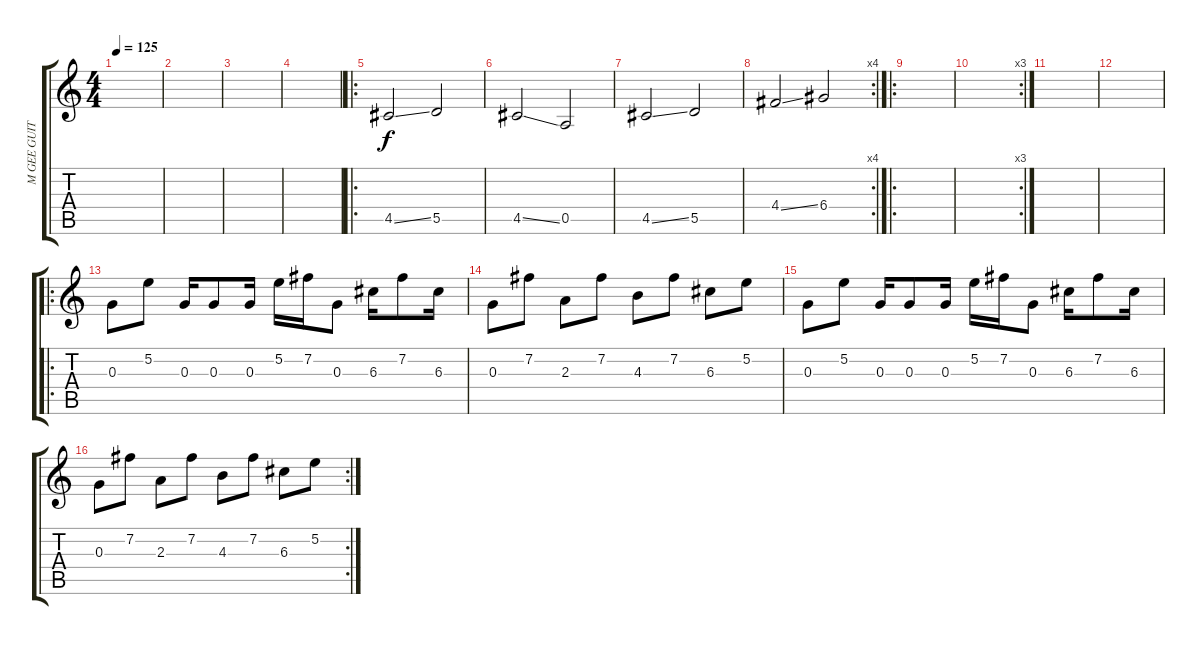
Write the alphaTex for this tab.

\track ("M GEE GUITAR SOLO" "M GEE GUIT") {instrument overdrivenguitar}
\staff {score tabs}
\tuning (E4 B3 G3 D3 A2 E2) {hide}
\ts (4 4)
\tempo 125
\clef g2
\ks c
|
|
|
|
\ro
4.5{ss}.2 5.5.2 |
4.5{ss}.2 0.5.2 |
4.5{ss}.2 5.5.2 |
\rc 4
4.4{ss}.2 6.4.2 |
\ro
|
\rc 3
|
|
|
\ro
0.3.8{volume 16 balance 8 instrument overdrivenguitar} 5.2.8 0.3.16 0.3.8 0.3.16 5.2.16 7.2.16 0.3.8 6.3.16 7.2.8 6.3.16 |
0.3.8 7.2.8 2.3.8 7.2.8 4.3.8 7.2.8 6.3.8 5.2.8 |
0.3.8{volume 16 balance 8 instrument overdrivenguitar} 5.2.8 0.3.16 0.3.8 0.3.16 5.2.16 7.2.16 0.3.8 6.3.16 7.2.8 6.3.16 |
\rc 2
0.3.8 7.2.8 2.3.8 7.2.8 4.3.8 7.2.8 6.3.8 5.2.8
